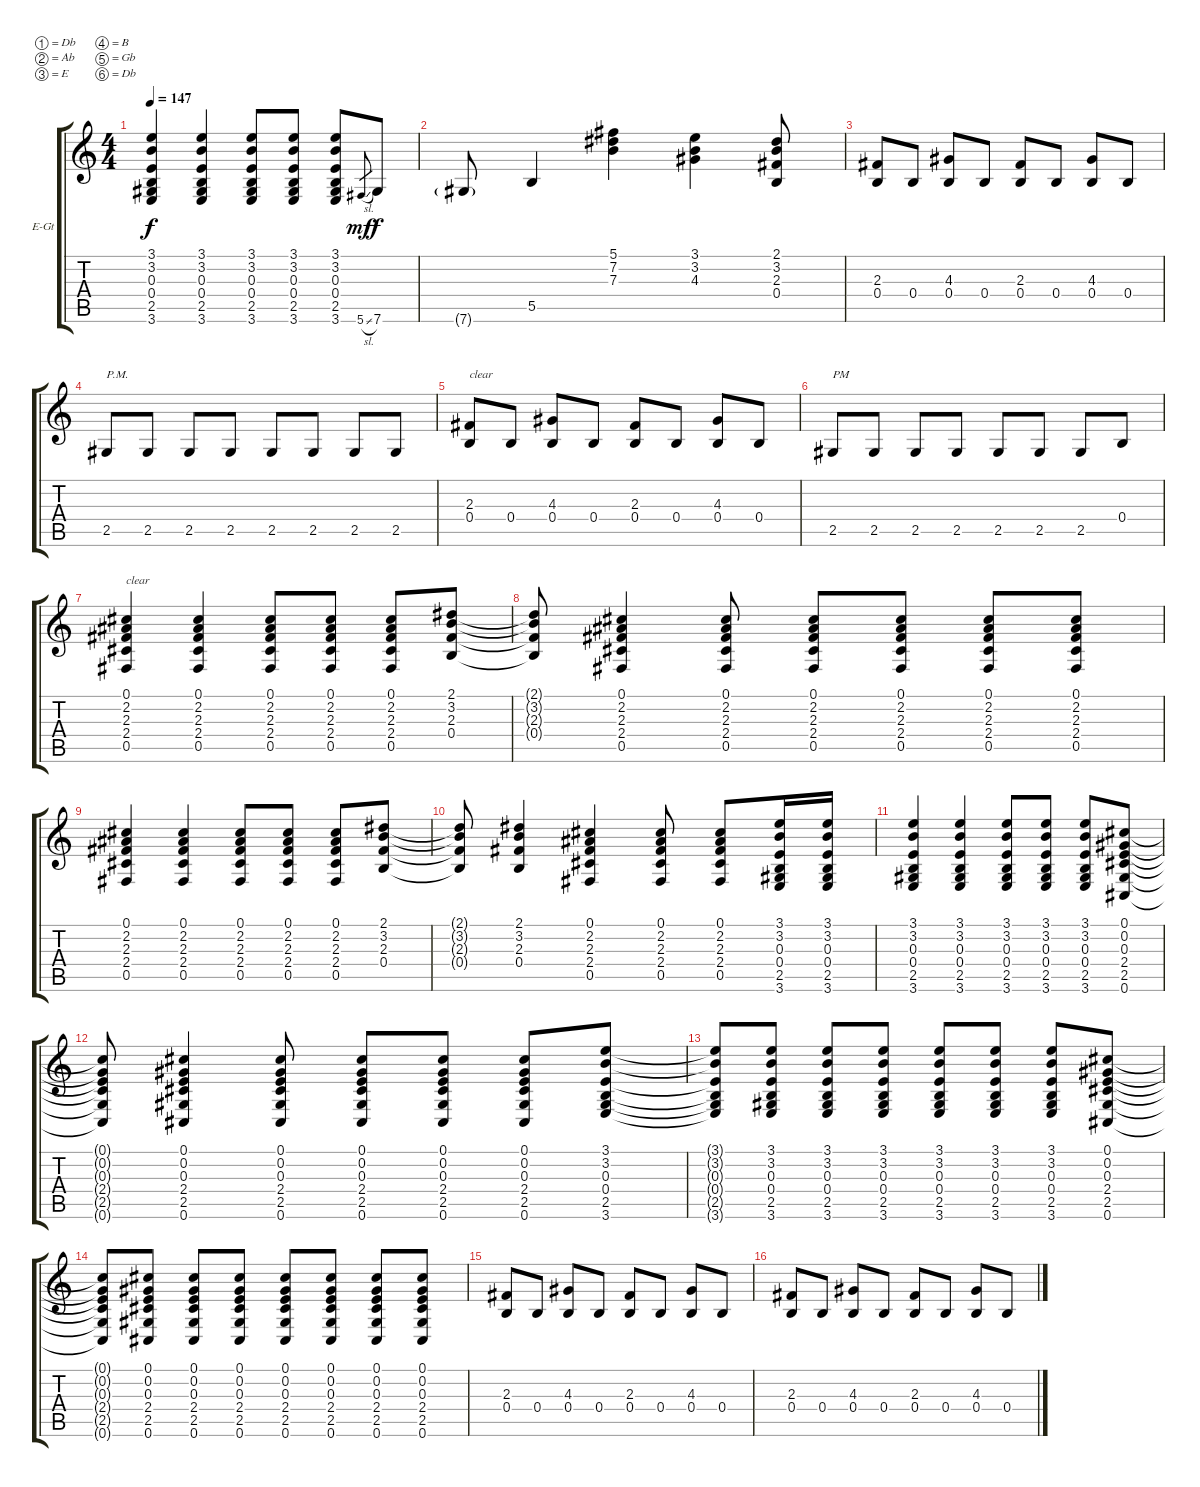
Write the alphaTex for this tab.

\bracketExtendMode groupsimilarinstruments
\firstSystemTrackNameOrientation horizontal
\otherSystemsTrackNameOrientation horizontal
\track ("Guitar 1" "E-Gt") {instrument electricguitarclean}
\staff {score tabs}
\tuning (Db4 Ab3 E3 B2 Gb2 Db2)
\ts (4 4)
\tempo 147
\clef g2
\ks c
(3.1 3.2 0.3 0.4 2.5 3.6).4{dy f} (3.1 3.2 0.3 0.4 2.5 3.6).4 (3.1 3.2 0.3 0.4 2.5 3.6).8 (3.1 3.2 0.3 0.4 2.5 3.6).8 (3.1 3.2 0.3 0.4 2.5 3.6).8 5.6{sl}.8{gr dy mf} 7.6.8{dy f} |
7.6{g}.8 5.5.4 (5.1 7.2 7.3).4 (3.1 3.2 4.3).4 (2.1 3.2 2.3 0.4).8 |
(2.3 0.4).8 0.4.8 (4.3 0.4).8 0.4.8 (2.3 0.4).8 0.4.8 (4.3 0.4).8 0.4.8 |
2.5.8{txt "P.M."} 2.5.8 2.5.8 2.5.8 2.5.8 2.5.8 2.5.8 2.5.8 |
(2.3 0.4).8{txt "clear"} 0.4.8 (4.3 0.4).8 0.4.8 (2.3 0.4).8 0.4.8 (4.3 0.4).8 0.4.8 |
2.5.8{txt "PM"} 2.5.8 2.5.8 2.5.8 2.5.8 2.5.8 2.5.8 0.4.8 |
(0.1 2.2 2.3 2.4 0.5).4{txt "clear"} (0.1 2.2 2.3 2.4 0.5).4 (0.1 2.2 2.3 2.4 0.5).8 (0.1 2.2 2.3 2.4 0.5).8 (0.1 2.2 2.3 2.4 0.5).8 (2.1 3.2 2.3 0.4).8 |
(2.1{t} 3.2{t} 2.3{t} 0.4{t}).8 (0.1 2.2 2.3 2.4 0.5).4 (0.1 2.2 2.3 2.4 0.5).8 (0.1 2.2 2.3 2.4 0.5).8 (0.1 2.2 2.3 2.4 0.5).8 (0.1 2.2 2.3 2.4 0.5).8 (0.1 2.2 2.3 2.4 0.5).8 |
(0.1 2.2 2.3 2.4 0.5).4 (0.1 2.2 2.3 2.4 0.5).4 (0.1 2.2 2.3 2.4 0.5).8 (0.1 2.2 2.3 2.4 0.5).8 (0.1 2.2 2.3 2.4 0.5).8 (2.1 3.2 2.3 0.4).8 |
(2.1{t} 3.2{t} 2.3{t} 0.4{t}).8 (2.1 3.2 2.3 0.4).4 (0.1 2.2 2.3 2.4 0.5).4 (0.1 2.2 2.3 2.4 0.5).8 (0.1 2.2 2.3 2.4 0.5).8 (3.1 3.2 0.3 0.4 2.5 3.6).16 (3.1 3.2 0.3 0.4 2.5 3.6).16 |
(3.1 3.2 0.3 0.4 2.5 3.6).4 (3.1 3.2 0.3 0.4 2.5 3.6).4 (3.1 3.2 0.3 0.4 2.5 3.6).8 (3.1 3.2 0.3 0.4 2.5 3.6).8 (3.1 3.2 0.3 0.4 2.5 3.6).8 (0.1 0.2 0.3 2.4 2.5 0.6).8 |
(0.1{t} 0.2{t} 0.3{t} 2.4{t} 2.5{t} 0.6{t}).8 (0.1 0.2 0.3 2.4 2.5 0.6).4 (0.1 0.2 0.3 2.4 2.5 0.6).8 (0.1 0.2 0.3 2.4 2.5 0.6).8 (0.1 0.2 0.3 2.4 2.5 0.6).8 (0.1 0.2 0.3 2.4 2.5 0.6).8 (3.1 3.2 0.3 0.4 2.5 3.6).8 |
(3.1{t} 3.2{t} 0.3{t} 0.4{t} 2.5{t} 3.6{t}).8 (3.1 3.2 0.3 0.4 2.5 3.6).8 (3.1 3.2 0.3 0.4 2.5 3.6).8 (3.1 3.2 0.3 0.4 2.5 3.6).8 (3.1 3.2 0.3 0.4 2.5 3.6).8 (3.1 3.2 0.3 0.4 2.5 3.6).8 (3.1 3.2 0.3 0.4 2.5 3.6).8 (0.1 0.2 0.3 2.4 2.5 0.6).8 |
(0.1{t} 0.2{t} 0.3{t} 2.4{t} 2.5{t} 0.6{t}).8 (0.1 0.2 0.3 2.4 2.5 0.6).8 (0.1 0.2 0.3 2.4 2.5 0.6).8 (0.1 0.2 0.3 2.4 2.5 0.6).8 (0.1 0.2 0.3 2.4 2.5 0.6).8 (0.1 0.2 0.3 2.4 2.5 0.6).8 (0.1 0.2 0.3 2.4 2.5 0.6).8 (0.1 0.2 0.3 2.4 2.5 0.6).8 |
(2.3 0.4).8 0.4.8 (4.3 0.4).8 0.4.8 (2.3 0.4).8 0.4.8 (4.3 0.4).8 0.4.8 |
(2.3 0.4).8 0.4.8 (4.3 0.4).8 0.4.8 (2.3 0.4).8 0.4.8 (4.3 0.4).8 0.4.8
